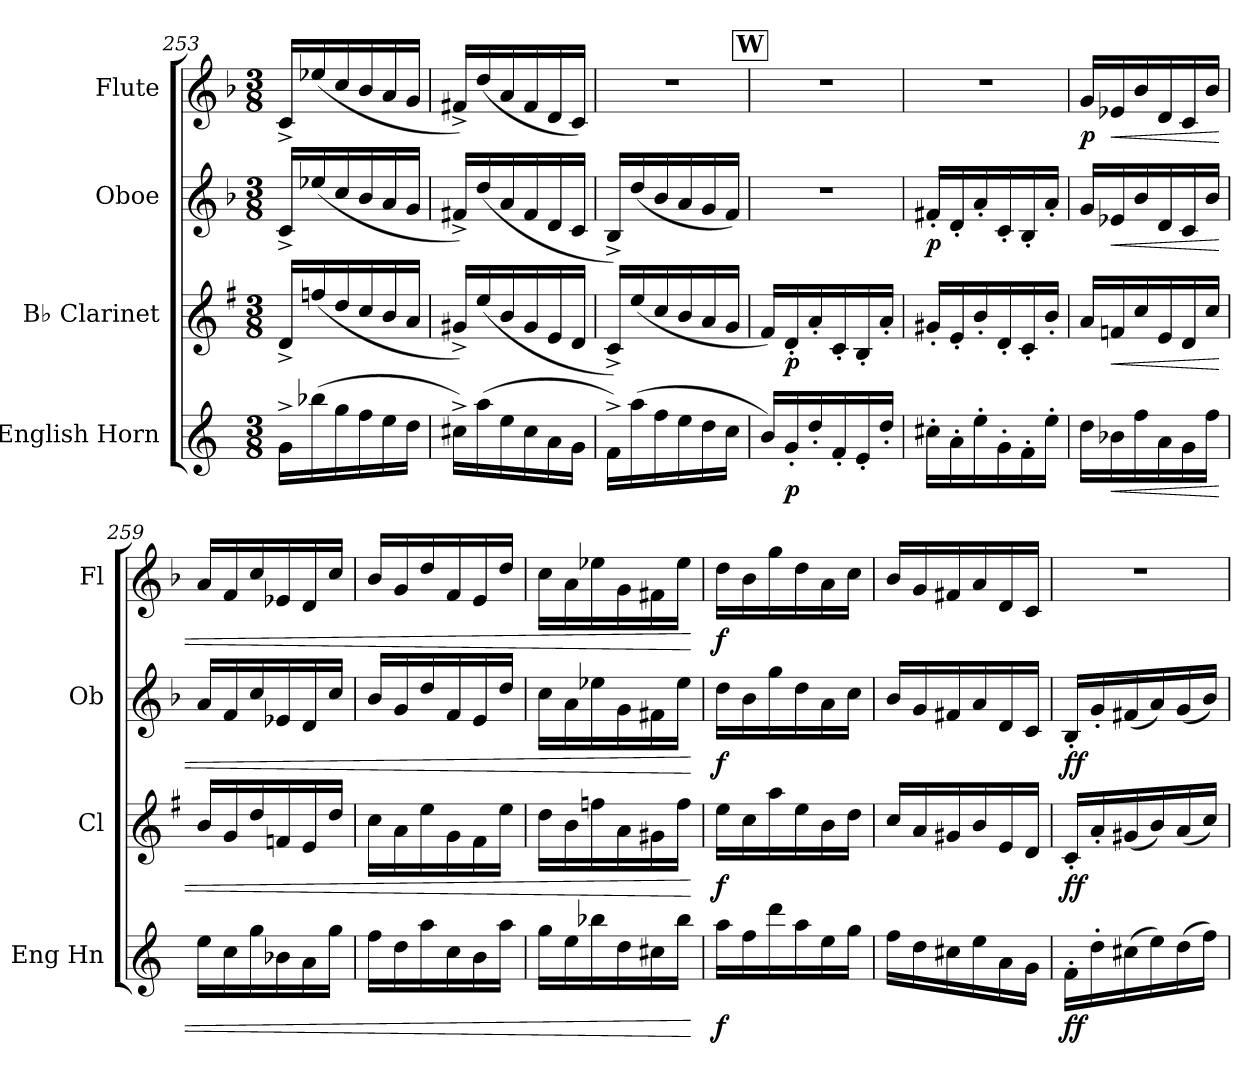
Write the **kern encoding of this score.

**kern	**dynam	**kern	**dynam	**kern	**dynam	**kern	**dynam
*part4	*part4	*part3	*part3	*part2	*part2	*part1	*part1
*staff4	*staff4	*staff3	*staff3	*staff2	*staff2	*staff1	*staff1
*I"English Horn	*	*I"B♭ Clarinet	*	*I"Oboe	*	*I"Flute	*
*I'Eng Hn	*	*I'Cl	*	*I'Ob	*	*I'Fl	*
*clefG2	*	*clefG2	*	*clefG2	*	*clefG2	*
*ITrd4c7	*	*ITrd1c2	*	*	*	*	*
*k[b-]	*	*k[b-]	*	*k[b-]	*	*k[b-]	*
*M3/8	*	*M3/8	*	*M3/8	*	*M3/8	*
=253	=253	=253	=253	=253	=253	=253	=253
16c^\LL	.	16c^/LL	.	16c^/LL	.	16c^/LL	.
(16ee-X\	.	(16ee-X/	.	(16ee-X/	.	(16ee-X/	.
16cc\	.	16cc/	.	16cc/	.	16cc/	.
16b-\	.	16b-/	.	16b-/	.	16b-/	.
16a\	.	16a/	.	16a/	.	16a/	.
16g\JJ	.	16g/JJ	.	16g/JJ	.	16g/JJ	.
=254	=254	=254	=254	=254	=254	=254	=254
16f#X^\LL)	.	16f#X^/LL)	.	16f#X^/LL)	.	16f#X^/LL)	.
(16dd\	.	(16dd/	.	(16dd/	.	(16dd/	.
16a\	.	16a/	.	16a/	.	16a/	.
16f#\	.	16f#/	.	16f#/	.	16f#/	.
16d\	.	16d/	.	16d/	.	16d/	.
16c\JJ	.	16c/JJ	.	16c/JJ	.	16c/JJ)	.
!!LO:PB:g=z
=255	=255	=255	=255	=255	=255	=255	=255
16B-^\LL)	.	16B-^/LL)	.	16B-^/LL)	.	4.r	.
(16dd\	.	(16dd/	.	(16dd/	.	.	.
16b-\	.	16b-/	.	16b-/	.	.	.
16a\	.	16a/	.	16a/	.	.	.
16g\	.	16g/	.	16g/	.	.	.
16f\JJ	.	16f/JJ	.	16f/JJ)	.	.	.
!!LO:REH:place=s1:a:B:fs=14:t=W
=256	=256	=256	=256	=256	=256	=256	=256
16e/LL)	.	16e/LL)	.	4.r	.	4.r	.
!	!LO:DY:b	!	!LO:DY:b	!	!	!	!
16c'/	p	16c'/	p	.	.	.	.
16g'/	.	16g'/	.	.	.	.	.
16B-'/	.	16B-'/	.	.	.	.	.
16A'/	.	16A'/	.	.	.	.	.
16g'/JJ	.	16g'/JJ	.	.	.	.	.
=257	=257	=257	=257	=257	=257	=257	=257
!	!	!	!	!	!LO:DY:b	!	!
16f#X'\LL	.	16f#X'/LL	.	16f#X'/LL	p	4.r	.
16d'\	.	16d'/	.	16d'/	.	.	.
16a'\	.	16a'/	.	16a'/	.	.	.
16c'\	.	16c'/	.	16c'/	.	.	.
16B-'\	.	16B-'/	.	16B-'/	.	.	.
16a'\JJ	.	16a'/JJ	.	16a'/JJ	.	.	.
=258	=258	=258	=258	=258	=258	=258	=258
!	!	!	!	!	!	!	!LO:DY:b
16g\LL	.	16g/LL	.	16g/LL	.	16g/LL	p
!	!LO:HP:b	!	!LO:HP:b	!	!LO:HP:b	!	!LO:HP:b
16e-X\	<	16e-X/	<	16e-X/	<	16e-X/	<
16b-\	.	16b-/	.	16b-/	.	16b-/	.
16d\	.	16d/	.	16d/	.	16d/	.
16c\	.	16c/	.	16c/	.	16c/	.
16b-\JJ	.	16b-/JJ	.	16b-/JJ	.	16b-/JJ	.
=259	=259	=259	=259	=259	=259	=259	=259
16a\LL	.	16a/LL	.	16a/LL	.	16a/LL	.
16f\	.	16f/	.	16f/	.	16f/	.
16cc\	.	16cc/	.	16cc/	.	16cc/	.
16e-X\	.	16e-X/	.	16e-X/	.	16e-X/	.
16d\	.	16d/	.	16d/	.	16d/	.
16cc\JJ	.	16cc/JJ	.	16cc/JJ	.	16cc/JJ	.
=260	=260	=260	=260	=260	=260	=260	=260
16b-\LL	.	16b-\LL	.	16b-/LL	.	16b-/LL	.
16g\	.	16g\	.	16g/	.	16g/	.
16dd\	.	16dd\	.	16dd/	.	16dd/	.
16f\	.	16f\	.	16f/	.	16f/	.
16e\	.	16e\	.	16e/	.	16e/	.
16dd\JJ	.	16dd\JJ	.	16dd/JJ	.	16dd/JJ	.
!!LO:LB:g=z
=261	=261	=261	=261	=261	=261	=261	=261
16cc\LL	.	16cc\LL	.	16cc\LL	.	16cc\LL	.
16a\	.	16a\	.	16a\	.	16a\	.
16ee-X\	.	16ee-X\	.	16ee-X\	.	16ee-X\	.
16g\	.	16g\	.	16g\	.	16g\	.
16f#X\	.	16f#X\	.	16f#X\	.	16f#X\	.
16ee-\JJ	.	16ee-\JJ	.	16ee-\JJ	.	16ee-\JJ	.
.	[	.	[	.	[	.	[
=262	=262	=262	=262	=262	=262	=262	=262
!	!LO:DY:b	!	!LO:DY:b	!	!LO:DY:b	!	!LO:DY:b
16dd\LL	f	16dd\LL	f	16dd\LL	f	16dd\LL	f
16b-\	.	16b-\	.	16b-\	.	16b-\	.
16gg\	.	16gg\	.	16gg\	.	16gg\	.
16dd\	.	16dd\	.	16dd\	.	16dd\	.
16a\	.	16a\	.	16a\	.	16a\	.
16cc\JJ	.	16cc\JJ	.	16cc\JJ	.	16cc\JJ	.
=263	=263	=263	=263	=263	=263	=263	=263
16b-\LL	.	16b-/LL	.	16b-/LL	.	16b-/LL	.
16g\	.	16g/	.	16g/	.	16g/	.
16f#X\	.	16f#X/	.	16f#X/	.	16f#X/	.
16a\	.	16a/	.	16a/	.	16a/	.
16d\	.	16d/	.	16d/	.	16d/	.
16c\JJ	.	16c/JJ	.	16c/JJ	.	16c/JJ	.
=264	=264	=264	=264	=264	=264	=264	=264
!	!LO:DY:b	!	!LO:DY:b	!	!LO:DY:b	!	!
16B-'\LL	ff	16B-'/LL	ff	16B-'/LL	ff	4.r	.
16g'\	.	16g'/	.	16g'/	.	.	.
(16f#X\	.	(16f#X/	.	(16f#X/	.	.	.
16a\)	.	16a/)	.	16a/)	.	.	.
(16g\	.	(16g/	.	(16g/	.	.	.
16b-\JJ)	.	16b-/JJ)	.	16b-/JJ)	.	.	.
=	=	=	=	=	=	=	=
*-	*-	*-	*-	*-	*-	*-	*-
